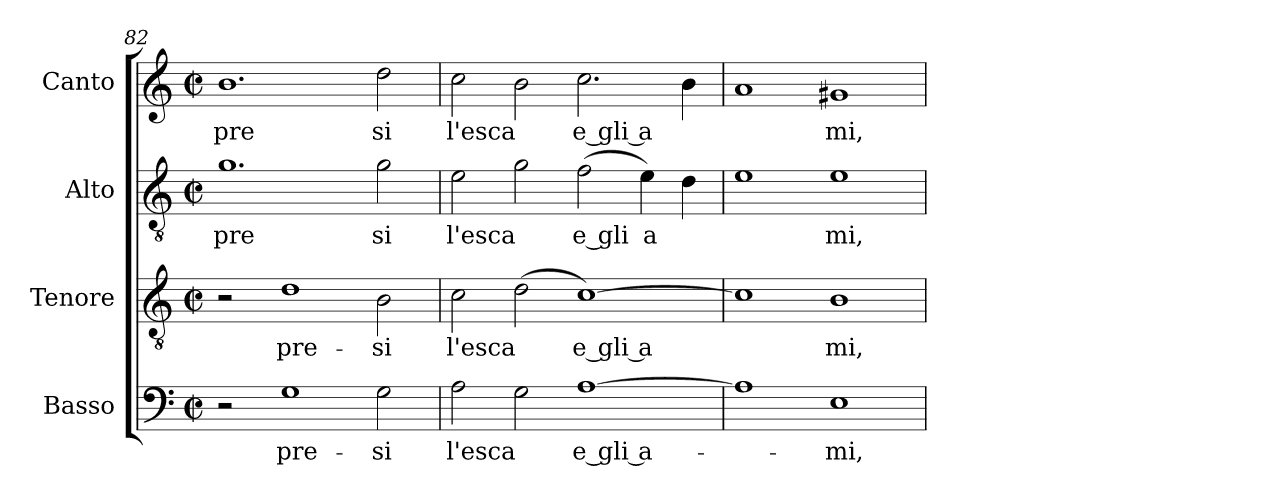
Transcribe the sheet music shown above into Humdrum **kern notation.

**kern	**text	**kern	**text	**kern	**text	**kern	**text
*part4	*part4	*part3	*part3	*part2	*part2	*part1	*part1
*staff4	*staff4	*staff3	*staff3	*staff2	*staff2	*staff1	*staff1
*I"Basso	*	*I"Tenore	*	*I"Alto	*	*I"Canto	*
*clefF4	*	*clefGv2	*	*clefGv2	*	*clefG2	*
*M2/2	*	*M2/2	*	*M2/2	*	*M2/2	*
*met(c|)	*	*met(c|)	*	*met(c|)	*	*met(c|)	*
=82	=82	=82	=82	=82	=82	=82	=82
!	!	!	!	!	!LO:LY:b:cj	!	!LO:LY:b:cj
2r	.	2r	.	1.g	pre	1.b	pre
!	!LO:LY:b:cj	!	!LO:LY:b:cj	!	!	!	!
1G	pre-	1d	pre-	.	.	.	.
!	!LO:LY:b:cj	!	!LO:LY:b:cj	!	!LO:LY:b:cj	!	!LO:LY:b:cj
2G\	-si	2B\	-si	2g\	si	2dd\	si
!!LO:PB:g=z
=83	=83	=83	=83	=83	=83	=83	=83
!	!LO:LY:b	!	!LO:LY:b	!	!LO:LY:b	!	!LO:LY:b
2A\	l'esca	2c\	l'esca	2e\	l'esca	2cc\	l'esca
2G\	.	(>(<2d\	.	2g\	.	(<2b\	.
!	!LO:LY:b:rj	!	!LO:LY:b:rj	!	!LO:LY:b:rj	!	!LO:LY:b:rj
[>1A)	e gli a-	[>1c)	e gli a	(<2f\)	e gli	(<2.cc\	e gli a
!	!	!	!	!	!LO:LY:b:rj	!	!
.	.	.	.	4e\))	a	.	.
.	.	.	.	4d\	.	4b\	.
=84	=84	=84	=84	=84	=84	=84	=84
1A]	.	1c]	.	1e	.	1a	.
!	!LO:LY:b:cj	!	!LO:LY:b:cj	!	!LO:LY:b:cj	!	!LO:LY:b:cj
1E	-mi,	1B	mi,	1e	mi,	1g#X	mi,
=	=	=	=	=	=	=	=
*-	*-	*-	*-	*-	*-	*-	*-
